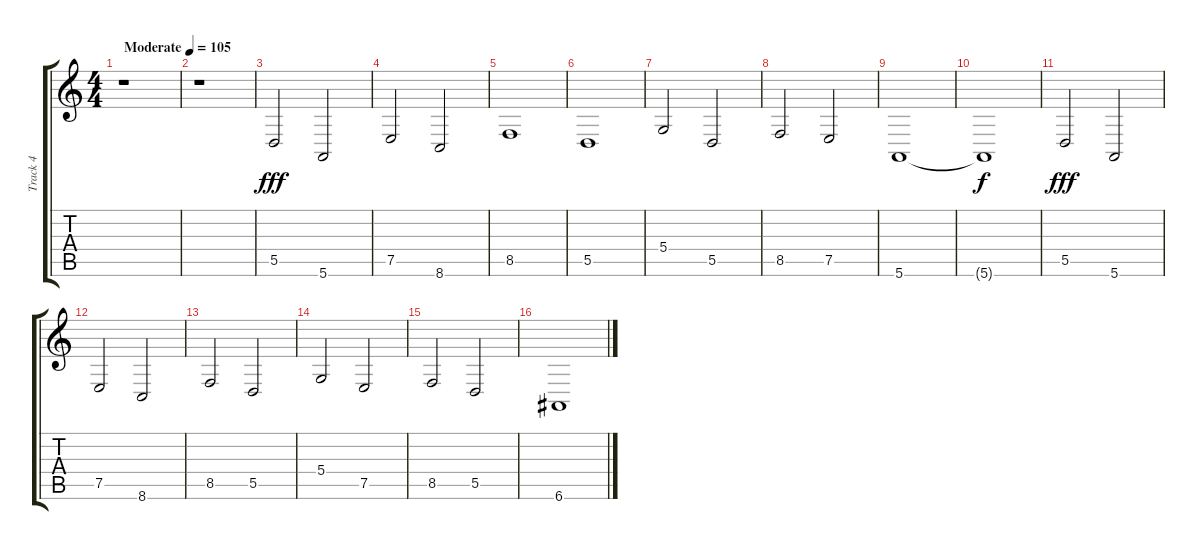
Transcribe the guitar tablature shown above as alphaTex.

\track ("Track 4" "Track 4") {instrument stringensemble1}
\staff {score tabs}
\tuning (E4 B3 G3 D3 A2 E2) {hide}
\ts (4 4)
\tempo (105 "Moderate")
\clef g2
\ks c
r.1{dy fff instrument stringensemble1} |
r.1 |
5.5.2{instrument choiraahs} 5.6.2 |
7.5.2 8.6.2 |
8.5.1 |
5.5.1 |
5.4.2 5.5.2 |
8.5.2 7.5.2 |
5.6.1 |
5.6{t}.1{dy f} |
5.5.2{dy fff} 5.6.2 |
7.5.2 8.6.2 |
8.5.2 5.5.2 |
5.4.2 7.5.2 |
8.5.2 5.5.2 |
6.6.1
